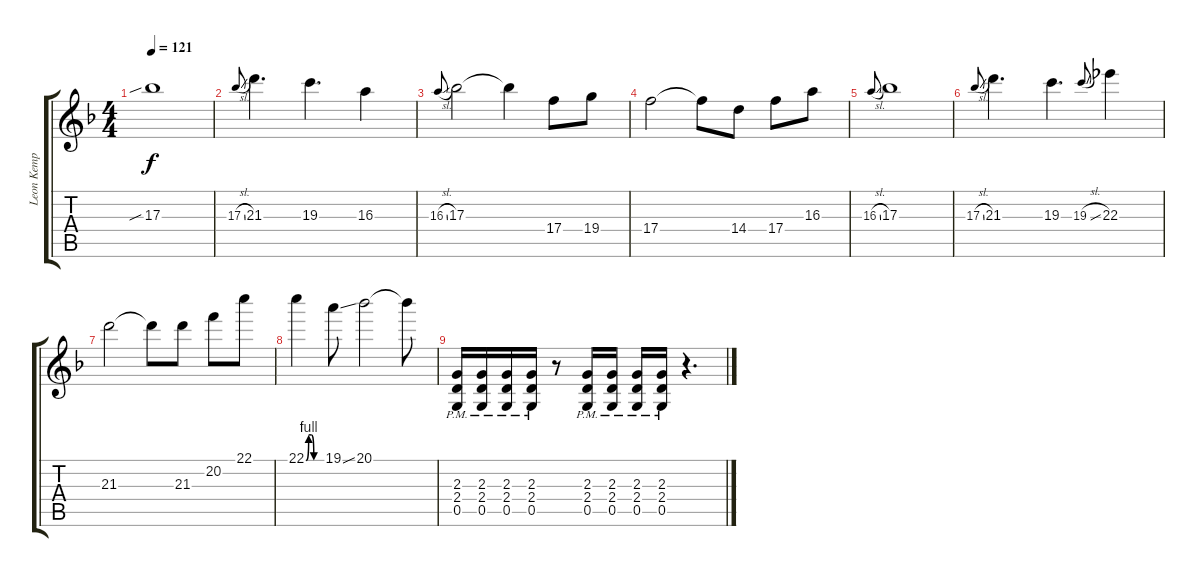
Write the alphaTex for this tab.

\track ("Leon Kemp" "Leon Kemp") {instrument distortionguitar}
\staff {score tabs}
\tuning (D4 A3 F3 C3 G2 D2) {hide}
\ts (4 4)
\tempo 121
\clef g2
\ks f
17.3{sib}.1{dy f} |
17.3{sl}.8{gr onbeat} 21.3.4{d} 19.3.4{d} 16.3.4 |
16.3{sl}.8{gr onbeat} 17.3.2 17.3{t}.4 17.4.8 19.4.8 |
17.4.2 17.4{t}.8 14.4.8 17.4.8 16.3.8 |
16.3{sl}.8{gr onbeat} 17.3.1 |
17.3{sl}.8{gr onbeat} 21.3.4{d} 19.3.4{d} 19.3{sl}.8{gr onbeat} 22.3.4 |
21.3.2 21.3{t}.8 21.3.8 20.2.8 22.1.8 |
22.1{be (custom 0 0 10 4 20 4 30 0 60 0)}.4 19.1{ss}.8 20.1.2 20.1{t}.8 |
(2.3{pm} 2.4{pm} 0.5{pm}).16 (2.3{pm} 2.4{pm} 0.5{pm}).16 (2.3{pm} 2.4{pm} 0.5{pm}).16 (2.3{pm} 2.4{pm} 0.5{pm}).16 r.8 (2.3{pm} 2.4{pm} 0.5{pm}).16 (2.3{pm} 2.4{pm} 0.5{pm}).16 (2.3{pm} 2.4{pm} 0.5{pm}).16 (2.3{pm} 2.4{pm} 0.5{pm}).16 r.4{d}
